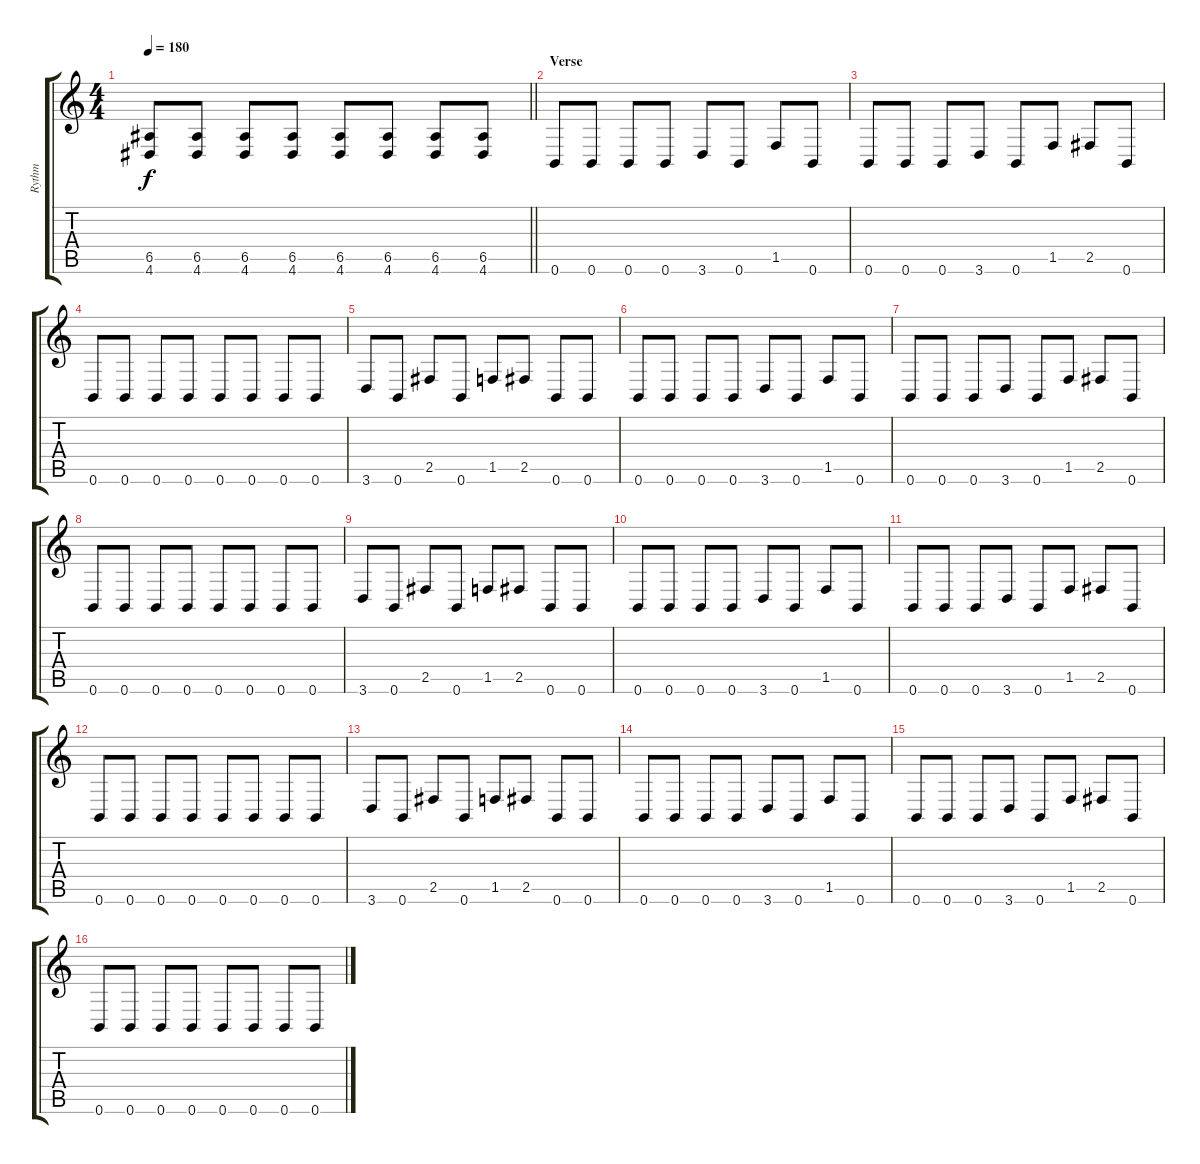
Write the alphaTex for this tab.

\track ("Rythm" "Rythm") {instrument distortionguitar}
\staff {score tabs}
\tuning (B3 Gb3 D3 A2 E2 B1) {hide}
\ts (4 4)
\tempo 180
\clef g2
\barLineRight lightlight
\ks c
(6.5 4.6).8{dy f} (6.5 4.6).8 (6.5 4.6).8 (6.5 4.6).8 (6.5 4.6).8 (6.5 4.6).8 (6.5 4.6).8 (6.5 4.6).8 |
\section ("" "Verse")
0.6.8 0.6.8 0.6.8 0.6.8 3.6.8 0.6.8 1.5.8 0.6.8 |
0.6.8 0.6.8 0.6.8 3.6.8 0.6.8 1.5.8 2.5.8 0.6.8 |
0.6.8 0.6.8 0.6.8 0.6.8 0.6.8 0.6.8 0.6.8 0.6.8 |
3.6.8 0.6.8 2.5.8 0.6.8 1.5.8 2.5.8 0.6.8 0.6.8 |
0.6.8 0.6.8 0.6.8 0.6.8 3.6.8 0.6.8 1.5.8 0.6.8 |
0.6.8 0.6.8 0.6.8 3.6.8 0.6.8 1.5.8 2.5.8 0.6.8 |
0.6.8 0.6.8 0.6.8 0.6.8 0.6.8 0.6.8 0.6.8 0.6.8 |
3.6.8 0.6.8 2.5.8 0.6.8 1.5.8 2.5.8 0.6.8 0.6.8 |
0.6.8 0.6.8 0.6.8 0.6.8 3.6.8 0.6.8 1.5.8 0.6.8 |
0.6.8 0.6.8 0.6.8 3.6.8 0.6.8 1.5.8 2.5.8 0.6.8 |
0.6.8 0.6.8 0.6.8 0.6.8 0.6.8 0.6.8 0.6.8 0.6.8 |
3.6.8 0.6.8 2.5.8 0.6.8 1.5.8 2.5.8 0.6.8 0.6.8 |
0.6.8 0.6.8 0.6.8 0.6.8 3.6.8 0.6.8 1.5.8 0.6.8 |
0.6.8 0.6.8 0.6.8 3.6.8 0.6.8 1.5.8 2.5.8 0.6.8 |
0.6.8 0.6.8 0.6.8 0.6.8 0.6.8 0.6.8 0.6.8 0.6.8
